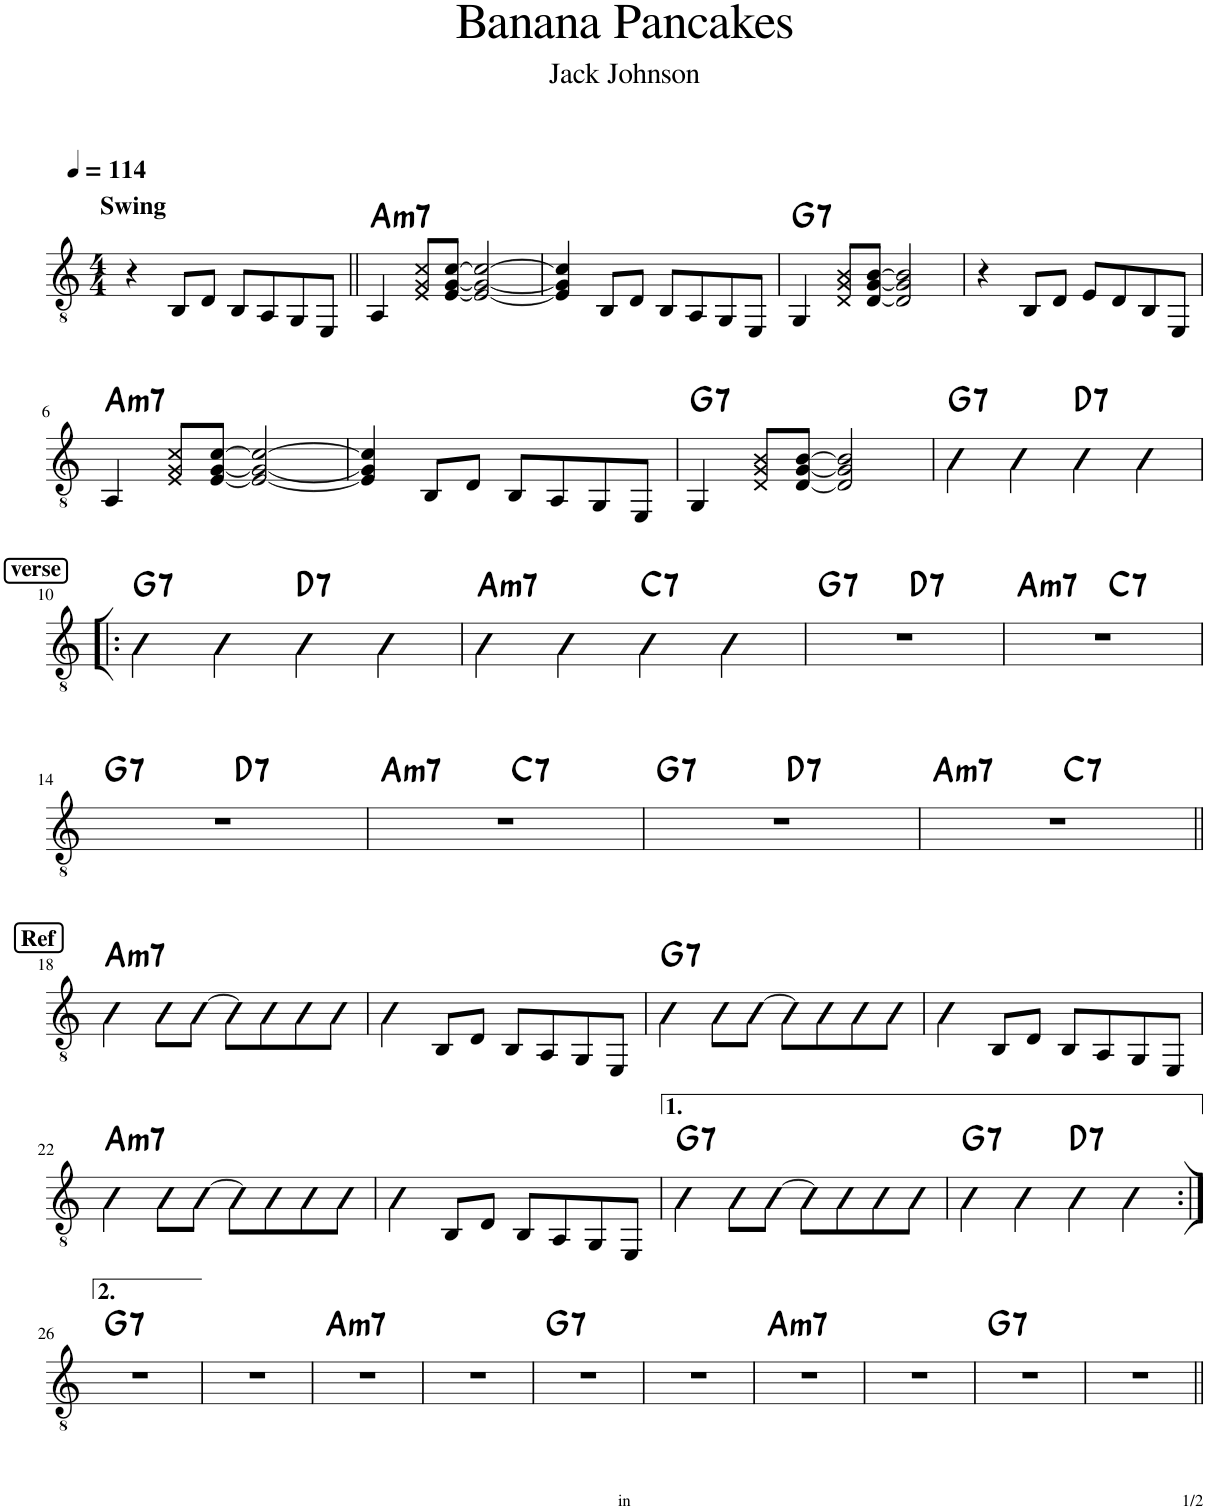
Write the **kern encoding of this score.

**kern	**harte
*part1	*part1
*staff1	*
*I"Classical Guitar	*
*I'Guit.	*
*clefGv2	*
*k[]	*
*M4/4	*
*MM114	*
=1	=1
!LO:TX:a:B:t=Swing	!
4r	.
8BB/L	.
8D/J	.
8BB/L	.
8AA/	.
8GG/	.
8EE/J	.
=2||	=2||
!	!LO:H:kt=m7
4AA/	A:min7
8E/ 8G/ 8c/L	.
[8E/ [8G/ [8c/J	.
2E/_ 2G/_ 2c/_	.
=3	=3
4E/] 4G/] 4c/]	.
8BB/L	.
8D/J	.
8BB/L	.
8AA/	.
8GG/	.
8EE/J	.
=4	=4
!	!LO:H:kt=7
4GG/	G:7
8D/ 8G/ 8B/L	.
[8D/ [8G/ [8B/J	.
2D/] 2G/] 2B/]	.
=5	=5
4r	.
8BB/L	.
8D/J	.
8E/L	.
8D/	.
8BB/	.
8EE/J	.
!!LO:LB:g=z
=6	=6
!	!LO:H:kt=m7
4AA/	A:min7
8E/ 8G/ 8c/L	.
[8E/ [8G/ [8c/J	.
2E/_ 2G/_ 2c/_	.
=7	=7
4E/] 4G/] 4c/]	.
8BB/L	.
8D/J	.
8BB/L	.
8AA/	.
8GG/	.
8EE/J	.
=8	=8
!	!LO:H:kt=7
4GG/	G:7
8D/ 8G/ 8B/L	.
[8D/ [8G/ [8B/J	.
2D/] 2G/] 2B/]	.
=9	=9
!	!LO:H:kt=7
4G\	G:7
4G\	.
!	!LO:H:kt=7
4D\	D:7
4D\	.
!!LO:LB:g=z
!!LO:REH:place=s1:a:B:cj:fs=11:t=verse
=10!|:	=10!|:
!	!LO:H:kt=7
4G\	G:7
4G\	.
!	!LO:H:kt=7
4D\	D:7
4D\	.
=11	=11
!	!LO:H:kt=m7
4A\	A:min7
4A\	.
!	!LO:H:kt=7
4c\	C:7
4c\	.
=12	=12
!	!LO:H:kt=7
*^	*
1r	2ryy	G:7
!	!	!LO:H:kt=7
.	2ryy	D:7
=13	=13	=13
!	!	!LO:H:kt=m7
1r	2ryy	A:min7
!	!	!LO:H:kt=7
.	2ryy	C:7
!!LO:LB:g=z	!!
=14	=14	=14
!	!	!LO:H:kt=7
1r	2ryy	G:7
!	!	!LO:H:kt=7
.	2ryy	D:7
=15	=15	=15
!	!	!LO:H:kt=m7
1r	2ryy	A:min7
!	!	!LO:H:kt=7
.	2ryy	C:7
=16	=16	=16
!	!	!LO:H:kt=7
1r	2ryy	G:7
!	!	!LO:H:kt=7
.	2ryy	D:7
=17	=17	=17
!	!	!LO:H:kt=m7
1r	2ryy	A:min7
!	!	!LO:H:kt=7
.	2ryy	C:7
!!LO:LB:g=z	!!
!!LO:REH:place=s1:a:B:cj:fs=11:t=Ref	!!
=18||	=18||	=18||
!	!	!LO:H:kt=m7
*v	*v	*
4AA\	A:min7
8E\L	.
[8E\J	.
8E\L]	.
8E\	.
8E\	.
8E\J	.
=19	=19
4E\	.
8BB/L	.
8D/J	.
8BB/L	.
8AA/	.
8GG/	.
8EE/J	.
=20	=20
!	!LO:H:kt=7
4G\	G:7
8G\L	.
[8G\J	.
8G\L]	.
8G\	.
8G\	.
8G\J	.
=21	=21
4G\	.
8BB/L	.
8D/J	.
8BB/L	.
8AA/	.
8GG/	.
8EE/J	.
!!LO:LB:g=z
=22	=22
!	!LO:H:kt=m7
4AA\	A:min7
8E\L	.
[8E\J	.
8E\L]	.
8E\	.
8E\	.
8E\J	.
=23	=23
4E\	.
8BB/L	.
8D/J	.
8BB/L	.
8AA/	.
8GG/	.
8EE/J	.
=24	=24
!	!LO:H:kt=7
4G\	G:7
8G\L	.
[8G\J	.
8G\L]	.
8G\	.
8G\	.
8G\J	.
=25	=25
!	!LO:H:kt=7
4G\	G:7
4G\	.
!	!LO:H:kt=7
4D\	D:7
4D\	.
!!LO:LB:g=z
=26:|!	=26:|!
!	!LO:H:kt=7
1r	G:7
=27	=27
1r	.
=28	=28
!	!LO:H:kt=m7
1r	A:min7
=29	=29
1r	.
=30	=30
!	!LO:H:kt=7
1r	G:7
=31	=31
1r	.
=32	=32
!	!LO:H:kt=m7
1r	A:min7
=33	=33
1r	.
=34	=34
!	!LO:H:kt=7
1r	G:7
=35	=35
1r	.
=||	=||
*-	*-
